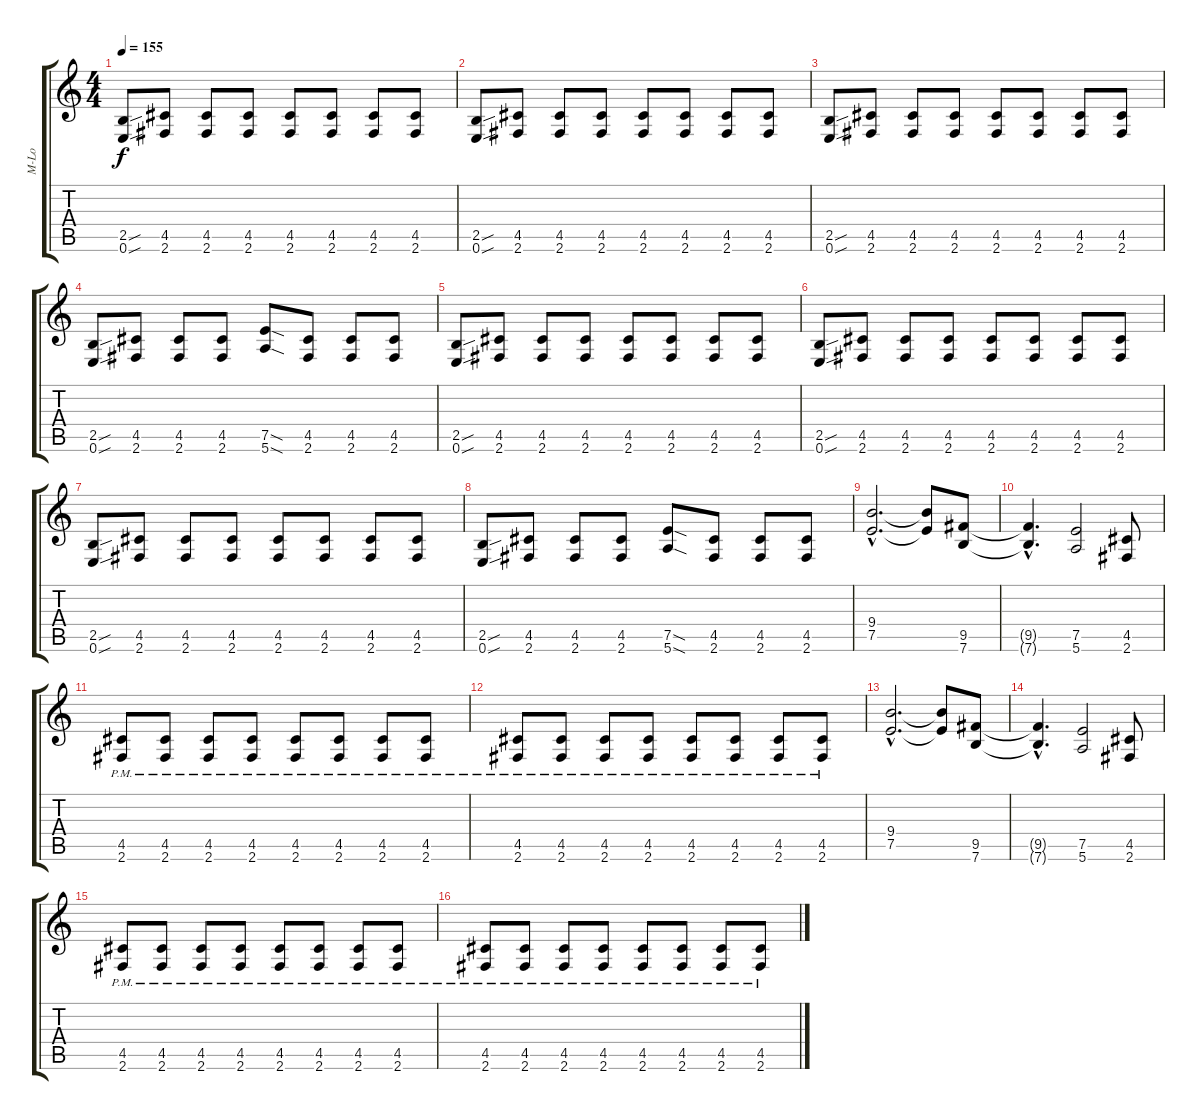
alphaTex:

\track ("M-Lo" "M-Lo") {instrument distortionguitar}
\staff {score tabs}
\tuning (E4 B3 G3 D3 A2 E2) {hide}
\ts (4 4)
\tempo 155
\clef g2
\ks c
(2.5{sou} 0.6{sou}).8{dy f} (4.5 2.6).8 (4.5 2.6).8 (4.5 2.6).8 (4.5 2.6).8 (4.5 2.6).8 (4.5 2.6).8 (4.5 2.6).8 |
(2.5{sou} 0.6{sou}).8 (4.5 2.6).8 (4.5 2.6).8 (4.5 2.6).8 (4.5 2.6).8 (4.5 2.6).8 (4.5 2.6).8 (4.5 2.6).8 |
(2.5{sou} 0.6{sou}).8 (4.5 2.6).8 (4.5 2.6).8 (4.5 2.6).8 (4.5 2.6).8 (4.5 2.6).8 (4.5 2.6).8 (4.5 2.6).8 |
(2.5{sou} 0.6{sou}).8 (4.5 2.6).8 (4.5 2.6).8 (4.5 2.6).8 (7.5{sod} 5.6{sod}).8 (4.5 2.6).8 (4.5 2.6).8 (4.5 2.6).8 |
(2.5{sou} 0.6{sou}).8 (4.5 2.6).8 (4.5 2.6).8 (4.5 2.6).8 (4.5 2.6).8 (4.5 2.6).8 (4.5 2.6).8 (4.5 2.6).8 |
(2.5{sou} 0.6{sou}).8 (4.5 2.6).8 (4.5 2.6).8 (4.5 2.6).8 (4.5 2.6).8 (4.5 2.6).8 (4.5 2.6).8 (4.5 2.6).8 |
(2.5{sou} 0.6{sou}).8 (4.5 2.6).8 (4.5 2.6).8 (4.5 2.6).8 (4.5 2.6).8 (4.5 2.6).8 (4.5 2.6).8 (4.5 2.6).8 |
(2.5{sou} 0.6{sou}).8 (4.5 2.6).8 (4.5 2.6).8 (4.5 2.6).8 (7.5{sod} 5.6{sod}).8 (4.5 2.6).8 (4.5 2.6).8 (4.5 2.6).8 |
(9.4{hac} 7.5{hac}).2{d} (9.4{t} 7.5{t}).8 (9.5 7.6).8 |
(9.5{hac t} 7.6{hac t}).4{d} (7.5 5.6).2 (4.5 2.6).8 |
(4.5{pm} 2.6{pm}).8 (4.5{pm} 2.6{pm}).8 (4.5{pm} 2.6{pm}).8 (4.5{pm} 2.6{pm}).8 (4.5{pm} 2.6{pm}).8 (4.5{pm} 2.6{pm}).8 (4.5{pm} 2.6{pm}).8 (4.5{pm} 2.6{pm}).8 |
(4.5{pm} 2.6{pm}).8 (4.5{pm} 2.6{pm}).8 (4.5{pm} 2.6{pm}).8 (4.5{pm} 2.6{pm}).8 (4.5{pm} 2.6{pm}).8 (4.5{pm} 2.6{pm}).8 (4.5{pm} 2.6{pm}).8 (4.5{pm} 2.6{pm}).8 |
(9.4{hac} 7.5{hac}).2{d} (9.4{t} 7.5{t}).8 (9.5 7.6).8 |
(9.5{hac t} 7.6{hac t}).4{d} (7.5 5.6).2 (4.5 2.6).8 |
(4.5{pm} 2.6{pm}).8 (4.5{pm} 2.6{pm}).8 (4.5{pm} 2.6{pm}).8 (4.5{pm} 2.6{pm}).8 (4.5{pm} 2.6{pm}).8 (4.5{pm} 2.6{pm}).8 (4.5{pm} 2.6{pm}).8 (4.5{pm} 2.6{pm}).8 |
(4.5{pm} 2.6{pm}).8 (4.5{pm} 2.6{pm}).8 (4.5{pm} 2.6{pm}).8 (4.5{pm} 2.6{pm}).8 (4.5{pm} 2.6{pm}).8 (4.5{pm} 2.6{pm}).8 (4.5{pm} 2.6{pm}).8 (4.5{pm} 2.6{pm}).8
